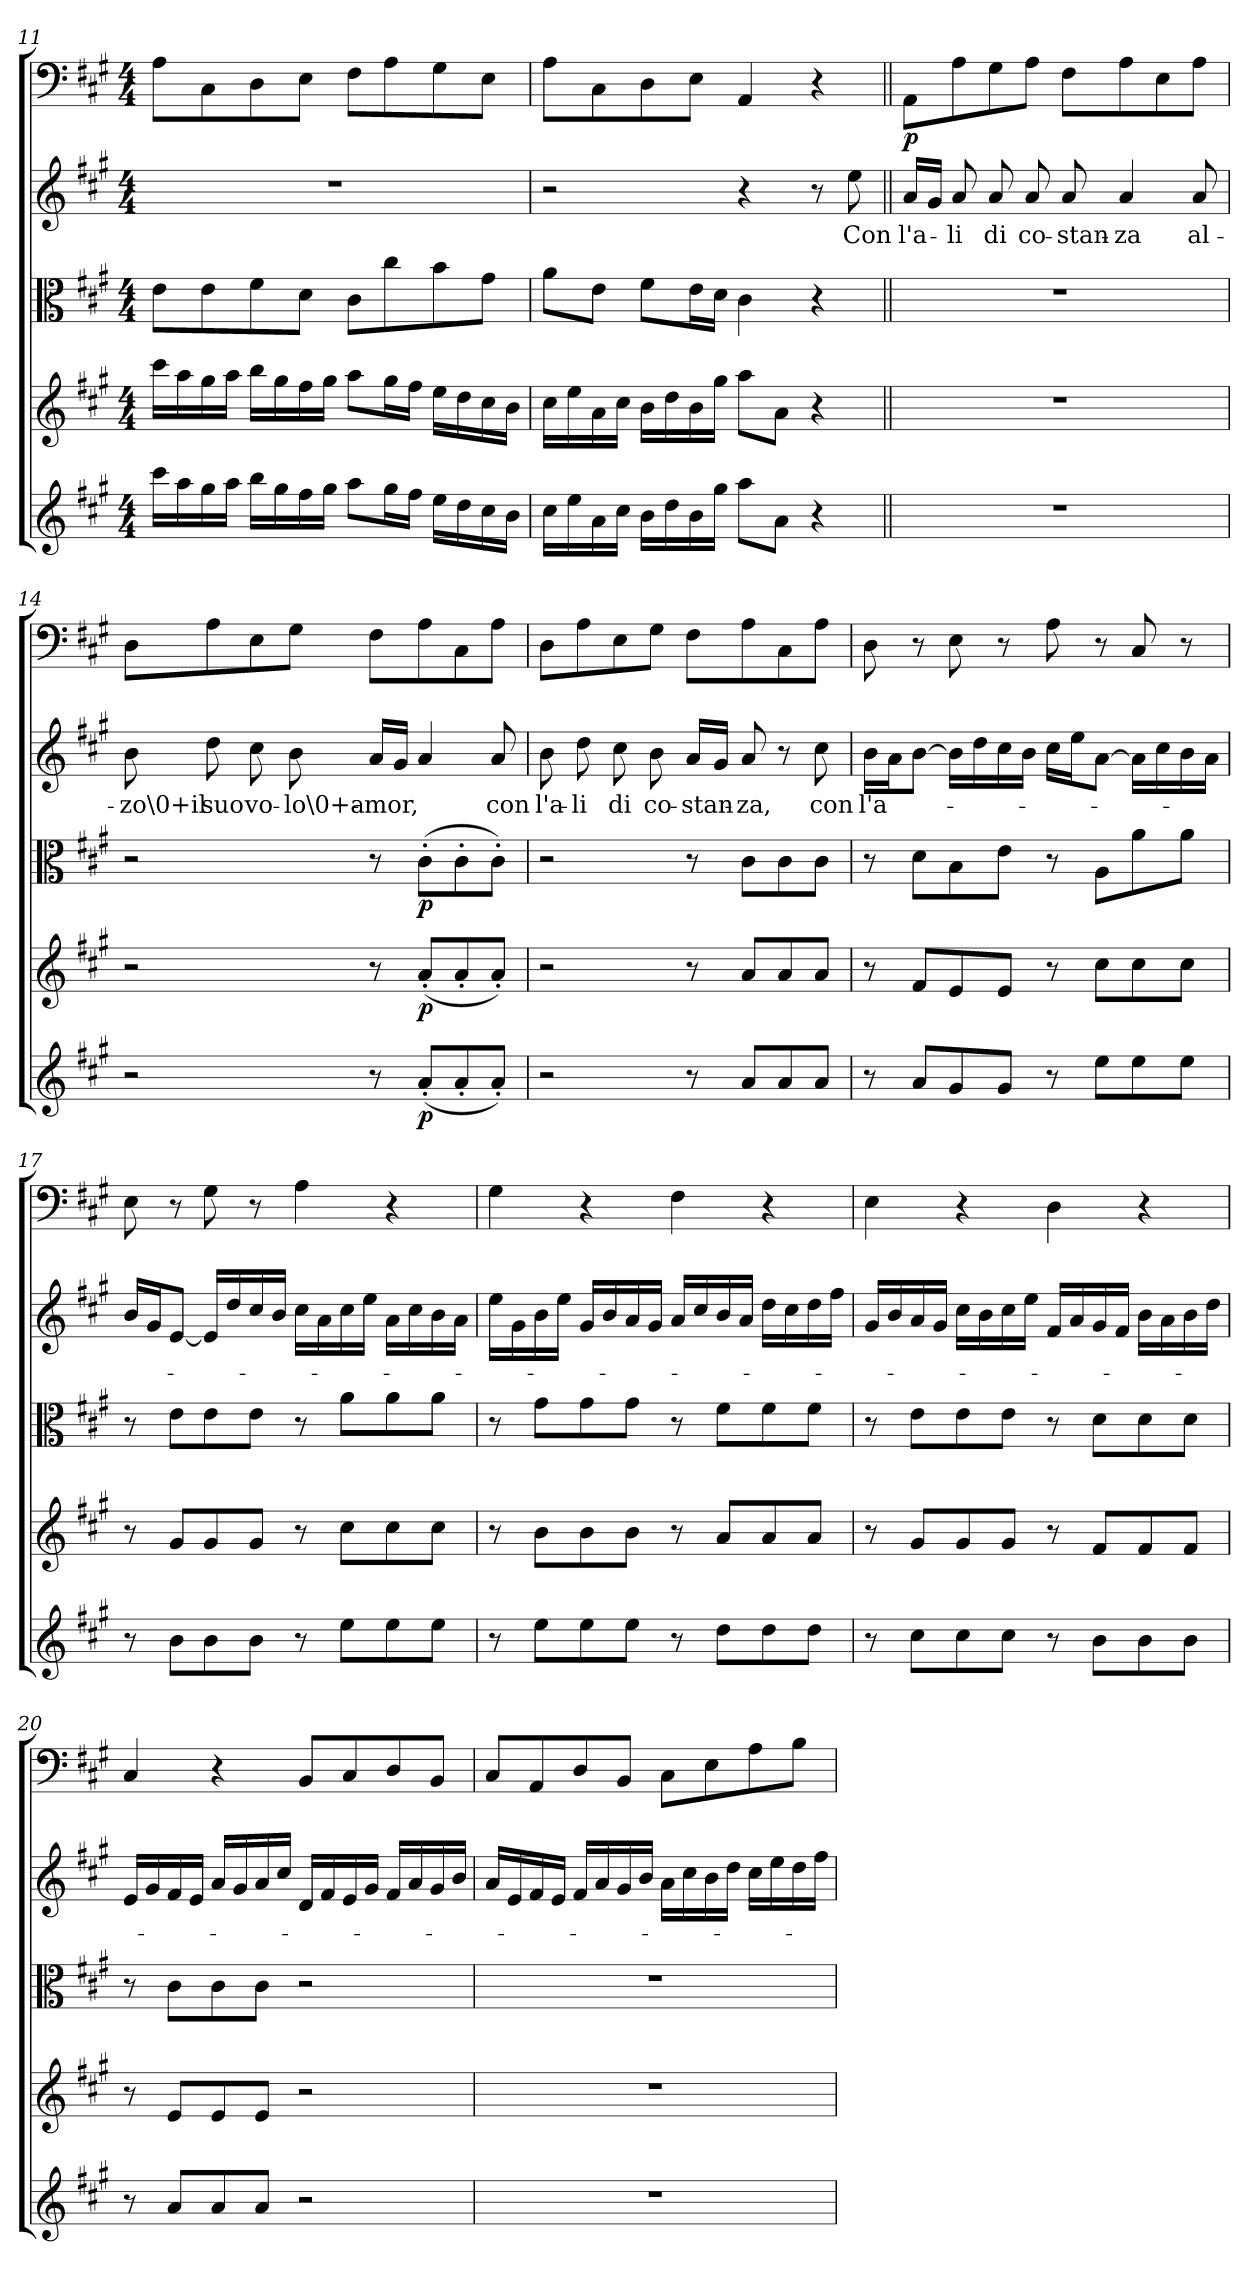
**kern	**dynam	**kern	**dynam	**kern	**dynam	**kern	**text	**kern	**dynam
*part5	*part5	*part4	*part4	*part3	*part3	*part2	*part2	*part1	*part1
*staff5	*staff5	*staff4	*staff4	*staff3	*staff3	*staff2	*staff2	*staff1	*staff1
*clefG2	*	*clefG2	*	*clefC3	*	*clefG2	*	*clefF4	*
*k[f#c#g#]	*	*k[f#c#g#]	*	*k[f#c#g#]	*	*k[f#c#g#]	*	*k[f#c#g#]	*
*A:	*	*A:	*	*A:	*	*A:	*	*A:	*
*M4/4	*	*M4/4	*	*M4/4	*	*M4/4	*	*M4/4	*
=11	=11	=11	=11	=11	=11	=11	=11	=11	=11
16ccc#\LL	.	16ccc#\LL	.	8e\L	.	1r	.	8A\L	.
16aa\	.	16aa\	.	.	.	.	.	.	.
16gg#\	.	16gg#\	.	8e\	.	.	.	8C#\	.
16aa\JJ	.	16aa\JJ	.	.	.	.	.	.	.
16bb\LL	.	16bb\LL	.	8f#\	.	.	.	8D\	.
16gg#\	.	16gg#\	.	.	.	.	.	.	.
16ff#\	.	16ff#\	.	8d\J	.	.	.	8E\J	.
16gg#\JJ	.	16gg#\JJ	.	.	.	.	.	.	.
8aa\L	.	8aa\L	.	8c#\L	.	.	.	8F#\L	.
16gg#\L	.	16gg#\L	.	8cc#\	.	.	.	8A\	.
16ff#\JJ	.	16ff#\JJ	.	.	.	.	.	.	.
16ee\LL	.	16ee\LL	.	8b\	.	.	.	8G#\	.
16dd\	.	16dd\	.	.	.	.	.	.	.
16cc#\	.	16cc#\	.	8g#\J	.	.	.	8E\J	.
16b\JJ	.	16b\JJ	.	.	.	.	.	.	.
=12	=12	=12	=12	=12	=12	=12	=12	=12	=12
16cc#\LL	.	16cc#\LL	.	8a\L	.	2r	.	8A\L	.
16ee\	.	16ee\	.	.	.	.	.	.	.
16a\	.	16a\	.	8e\J	.	.	.	8C#\	.
16cc#\JJ	.	16cc#\JJ	.	.	.	.	.	.	.
16b\LL	.	16b\LL	.	8f#\L	.	.	.	8D\	.
16dd\	.	16dd\	.	.	.	.	.	.	.
16b\	.	16b\	.	16e\L	.	.	.	8E\J	.
16gg#\JJ	.	16gg#\JJ	.	16d\JJ	.	.	.	.	.
8aa\L	.	8aa\L	.	4c#\	.	4r	.	4AA/	.
8a\J	.	8a\J	.	.	.	.	.	.	.
4r	.	4r	.	4r	.	8r	.	4r	.
.	.	.	.	.	.	8ee\	Con	.	.
=13||	=13||	=13||	=13||	=13||	=13||	=13||	=13||	=13||	=13||
1r	.	1r	.	1r	.	16a/LL	l'a-	8AA\L	p
.	.	.	.	.	.	16g#/JJ	.	.	.
.	.	.	.	.	.	8a/	-li	8A\	.
.	.	.	.	.	.	8a/	di	8G#\	.
.	.	.	.	.	.	8a/	co-	8A\J	.
.	.	.	.	.	.	8a/	-stan-	8F#\L	.
.	.	.	.	.	.	4a/	-za	8A\	.
.	.	.	.	.	.	.	.	8E\	.
.	.	.	.	.	.	8a/	al-	8A\J	.
=14	=14	=14	=14	=14	=14	=14	=14	=14	=14
2r	.	2r	.	2r	.	8b\	-zo\0+il	8D\L	.
.	.	.	.	.	.	8dd\	suo	8A\	.
.	.	.	.	.	.	8cc#\	vo-	8E\	.
.	.	.	.	.	.	8b\	-lo\0+a-	8G#\J	.
8r	.	8r	.	8r	.	16a/LL	-mor,	8F#\L	.
.	.	.	.	.	.	16g#/JJ	.	.	.
(8a'/L	p	(8a'/L	p	(8c#'\L	p	4a/	.	8A\	.
8a'/	.	8a'/	.	8c#'\	.	.	.	8C#\	.
8a'/J)	.	8a'/J)	.	8c#'\J)	.	8a/	con	8A\J	.
=15	=15	=15	=15	=15	=15	=15	=15	=15	=15
2r	.	2r	.	2r	.	8b\	l'a-	8D\L	.
.	.	.	.	.	.	8dd\	-li	8A\	.
.	.	.	.	.	.	8cc#\	di	8E\	.
.	.	.	.	.	.	8b\	co-	8G#\J	.
8r	.	8r	.	8r	.	16a/LL	-stan-	8F#\L	.
.	.	.	.	.	.	16g#/JJ	.	.	.
8a/L	.	8a/L	.	8c#\L	.	8a/	-za,	8A\	.
8a/	.	8a/	.	8c#\	.	8r	.	8C#\	.
8a/J	.	8a/J	.	8c#\J	.	8cc#\	con	8A\J	.
=16	=16	=16	=16	=16	=16	=16	=16	=16	=16
8r	.	8r	.	8r	.	16b\LL	l'a-	8D\	.
.	.	.	.	.	.	16a\J	.	.	.
8a/L	.	8f#/L	.	8d\L	.	[8b\J	.	8r	.
8g#/	.	8e/	.	8B\	.	16b\LL]	.	8E\	.
.	.	.	.	.	.	16dd\	.	.	.
8g#/J	.	8e/J	.	8e\J	.	16cc#\	.	8r	.
.	.	.	.	.	.	16b\JJ	.	.	.
8r	.	8r	.	8r	.	16cc#\LL	.	8A\	.
.	.	.	.	.	.	16ee\J	.	.	.
8ee\L	.	8cc#\L	.	8A\L	.	[8a\J	.	8r	.
8ee\	.	8cc#\	.	8a\	.	16a\LL]	.	8C#/	.
.	.	.	.	.	.	16cc#\	.	.	.
8ee\J	.	8cc#\J	.	8a\J	.	16b\	.	8r	.
.	.	.	.	.	.	16a\JJ	.	.	.
=17	=17	=17	=17	=17	=17	=17	=17	=17	=17
8r	.	8r	.	8r	.	16b/LL	.	8E\	.
.	.	.	.	.	.	16g#/J	.	.	.
8b\L	.	8g#/L	.	8e\L	.	[8e/J	.	8r	.
8b\	.	8g#/	.	8e\	.	16e/LL]	.	8G#\	.
.	.	.	.	.	.	16dd/	.	.	.
8b\J	.	8g#/J	.	8e\J	.	16cc#/	.	8r	.
.	.	.	.	.	.	16b/JJ	.	.	.
8r	.	8r	.	8r	.	16cc#\LL	.	4A\	.
.	.	.	.	.	.	16a\	.	.	.
8ee\L	.	8cc#\L	.	8a\L	.	16cc#\	.	.	.
.	.	.	.	.	.	16ee\JJ	.	.	.
8ee\	.	8cc#\	.	8a\	.	16a\LL	.	4r	.
.	.	.	.	.	.	16cc#\	.	.	.
8ee\J	.	8cc#\J	.	8a\J	.	16b\	.	.	.
.	.	.	.	.	.	16a\JJ	.	.	.
=18	=18	=18	=18	=18	=18	=18	=18	=18	=18
8r	.	8r	.	8r	.	16ee\LL	.	4G#\	.
.	.	.	.	.	.	16g#\	.	.	.
8ee\L	.	8b\L	.	8g#\L	.	16b\	.	.	.
.	.	.	.	.	.	16ee\JJ	.	.	.
8ee\	.	8b\	.	8g#\	.	16g#/LL	.	4r	.
.	.	.	.	.	.	16b/	.	.	.
8ee\J	.	8b\J	.	8g#\J	.	16a/	.	.	.
.	.	.	.	.	.	16g#/JJ	.	.	.
8r	.	8r	.	8r	.	16a/LL	.	4F#\	.
.	.	.	.	.	.	16cc#/	.	.	.
8dd\L	.	8a/L	.	8f#\L	.	16b/	.	.	.
.	.	.	.	.	.	16a/JJ	.	.	.
8dd\	.	8a/	.	8f#\	.	16dd\LL	.	4r	.
.	.	.	.	.	.	16cc#\	.	.	.
8dd\J	.	8a/J	.	8f#\J	.	16dd\	.	.	.
.	.	.	.	.	.	16ff#\JJ	.	.	.
=19	=19	=19	=19	=19	=19	=19	=19	=19	=19
8r	.	8r	.	8r	.	16g#/LL	.	4E\	.
.	.	.	.	.	.	16b/	.	.	.
8cc#\L	.	8g#/L	.	8e\L	.	16a/	.	.	.
.	.	.	.	.	.	16g#/JJ	.	.	.
8cc#\	.	8g#/	.	8e\	.	16cc#\LL	.	4r	.
.	.	.	.	.	.	16b\	.	.	.
8cc#\J	.	8g#/J	.	8e\J	.	16cc#\	.	.	.
.	.	.	.	.	.	16ee\JJ	.	.	.
8r	.	8r	.	8r	.	16f#/LL	.	4D\	.
.	.	.	.	.	.	16a/	.	.	.
8b\L	.	8f#/L	.	8d\L	.	16g#/	.	.	.
.	.	.	.	.	.	16f#/JJ	.	.	.
8b\	.	8f#/	.	8d\	.	16b\LL	.	4r	.
.	.	.	.	.	.	16a\	.	.	.
8b\J	.	8f#/J	.	8d\J	.	16b\	.	.	.
.	.	.	.	.	.	16dd\JJ	.	.	.
=20	=20	=20	=20	=20	=20	=20	=20	=20	=20
8r	.	8r	.	8r	.	16e/LL	.	4C#/	.
.	.	.	.	.	.	16g#/	.	.	.
8a/L	.	8e/L	.	8c#\L	.	16f#/	.	.	.
.	.	.	.	.	.	16e/JJ	.	.	.
8a/	.	8e/	.	8c#\	.	16a/LL	.	4r	.
.	.	.	.	.	.	16g#/	.	.	.
8a/J	.	8e/J	.	8c#\J	.	16a/	.	.	.
.	.	.	.	.	.	16cc#/JJ	.	.	.
2r	.	2r	.	2r	.	16d/LL	.	8BB/L	.
.	.	.	.	.	.	16f#/	.	.	.
.	.	.	.	.	.	16e/	.	8C#/	.
.	.	.	.	.	.	16g#/JJ	.	.	.
.	.	.	.	.	.	16f#/LL	.	8D/	.
.	.	.	.	.	.	16a/	.	.	.
.	.	.	.	.	.	16g#/	.	8BB/J	.
.	.	.	.	.	.	16b/JJ	.	.	.
=21	=21	=21	=21	=21	=21	=21	=21	=21	=21
1r	.	1r	.	1r	.	16a/LL	.	8C#/L	.
.	.	.	.	.	.	16e/	.	.	.
.	.	.	.	.	.	16f#/	.	8AA/	.
.	.	.	.	.	.	16e/JJ	.	.	.
.	.	.	.	.	.	16f#/LL	.	8D/	.
.	.	.	.	.	.	16a/	.	.	.
.	.	.	.	.	.	16g#/	.	8BB/J	.
.	.	.	.	.	.	16b/JJ	.	.	.
.	.	.	.	.	.	16a\LL	.	8C#\L	.
.	.	.	.	.	.	16cc#\	.	.	.
.	.	.	.	.	.	16b\	.	8E\	.
.	.	.	.	.	.	16dd\JJ	.	.	.
.	.	.	.	.	.	16cc#\LL	.	8A\	.
.	.	.	.	.	.	16ee\	.	.	.
.	.	.	.	.	.	16dd\	.	8B\J	.
.	.	.	.	.	.	16ff#\JJ	.	.	.
=	=	=	=	=	=	=	=	=	=
*-	*-	*-	*-	*-	*-	*-	*-	*-	*-
